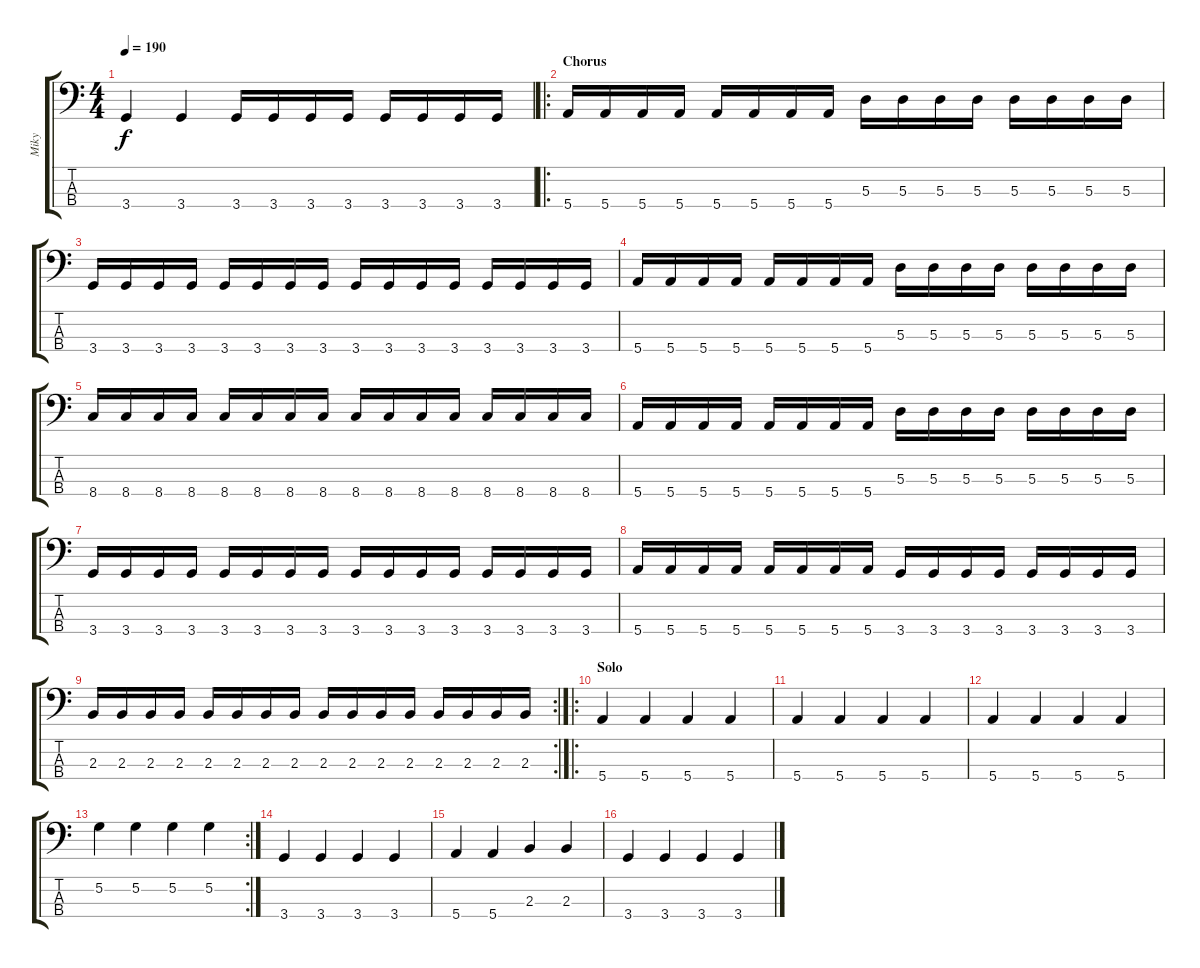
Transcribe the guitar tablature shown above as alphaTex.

\track ("Miky" "Miky") {instrument electricbassfinger}
\staff {score tabs}
\tuning (G2 D2 A1 E1) {hide}
\ts (4 4)
\tempo 190
\clef f4
\ks c
3.4.4{dy f} 3.4.4 3.4.16 3.4.16 3.4.16 3.4.16 3.4.16 3.4.16 3.4.16 3.4.16 |
\ro
\section ("" "Chorus")
5.4.16 5.4.16 5.4.16 5.4.16 5.4.16 5.4.16 5.4.16 5.4.16 5.3.16 5.3.16 5.3.16 5.3.16 5.3.16 5.3.16 5.3.16 5.3.16 |
3.4.16 3.4.16 3.4.16 3.4.16 3.4.16 3.4.16 3.4.16 3.4.16 3.4.16 3.4.16 3.4.16 3.4.16 3.4.16 3.4.16 3.4.16 3.4.16 |
5.4.16 5.4.16 5.4.16 5.4.16 5.4.16 5.4.16 5.4.16 5.4.16 5.3.16 5.3.16 5.3.16 5.3.16 5.3.16 5.3.16 5.3.16 5.3.16 |
8.4.16 8.4.16 8.4.16 8.4.16 8.4.16 8.4.16 8.4.16 8.4.16 8.4.16 8.4.16 8.4.16 8.4.16 8.4.16 8.4.16 8.4.16 8.4.16 |
5.4.16 5.4.16 5.4.16 5.4.16 5.4.16 5.4.16 5.4.16 5.4.16 5.3.16 5.3.16 5.3.16 5.3.16 5.3.16 5.3.16 5.3.16 5.3.16 |
3.4.16 3.4.16 3.4.16 3.4.16 3.4.16 3.4.16 3.4.16 3.4.16 3.4.16 3.4.16 3.4.16 3.4.16 3.4.16 3.4.16 3.4.16 3.4.16 |
5.4.16 5.4.16 5.4.16 5.4.16 5.4.16 5.4.16 5.4.16 5.4.16 3.4.16 3.4.16 3.4.16 3.4.16 3.4.16 3.4.16 3.4.16 3.4.16 |
\rc 2
2.3.16 2.3.16 2.3.16 2.3.16 2.3.16 2.3.16 2.3.16 2.3.16 2.3.16 2.3.16 2.3.16 2.3.16 2.3.16 2.3.16 2.3.16 2.3.16 |
\ro
\section ("" "Solo")
5.4.4 5.4.4 5.4.4 5.4.4 |
5.4.4 5.4.4 5.4.4 5.4.4 |
5.4.4 5.4.4 5.4.4 5.4.4 |
\rc 2
5.2.4 5.2.4 5.2.4 5.2.4 |
3.4.4 3.4.4 3.4.4 3.4.4 |
5.4.4 5.4.4 2.3.4 2.3.4 |
3.4.4 3.4.4 3.4.4 3.4.4
